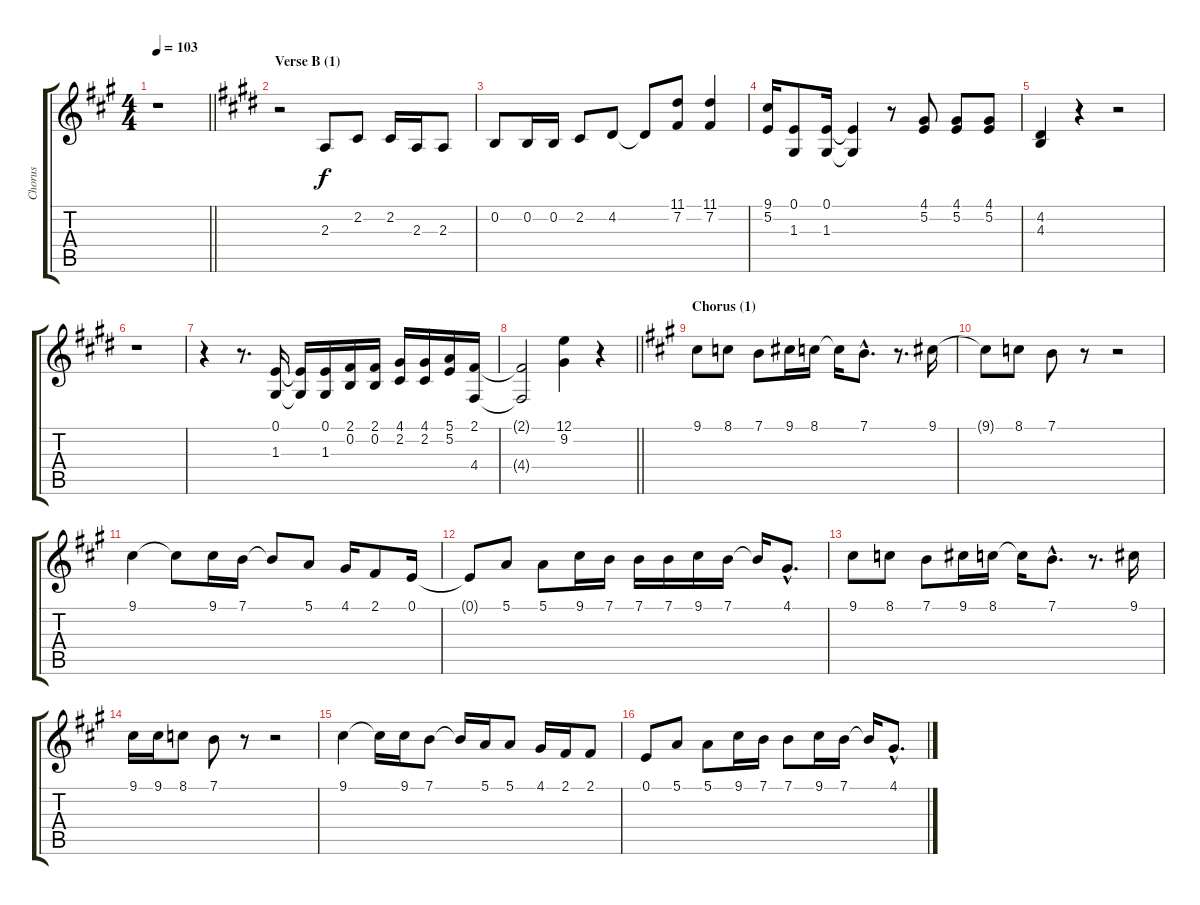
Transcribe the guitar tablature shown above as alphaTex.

\track ("Chorus" "Chorus") {instrument sopranosax}
\staff {score tabs}
\tuning (E4 B3 G3 D3 A2 E2) {hide}
\ts (4 4)
\tempo 103
\clef g2
\barLineRight lightlight
\ks f#minor
r.1{dy f} |
\section ("" "Verse B (1)")
\ks c#minor
r.2 2.3.8 2.2.8 2.2.16 2.3.16 2.3.8 |
0.2.8 0.2.16 0.2.16 2.2.8 4.2.8 4.2{t}.8 (11.1 7.2).8 (11.1 7.2).4 |
(9.1 5.2).16 (0.1 1.3).8 (0.1 1.3).16 (0.1{t} 1.3{t}).4 r.8 (4.1 5.2).8 (4.1 5.2).8 (4.1 5.2).8 |
(4.2 4.3).4 r.4 r.2 |
r.1 |
r.4 r.8{d} (0.1 1.3).16 (0.1{t} 1.3{t}).16 (0.1 1.3).16 (2.1 0.2).16 (2.1 0.2).16 (4.1 2.2).16 (4.1 2.2).16 (5.1 5.2).16 (2.1 4.4).16 |
\barLineRight lightlight
(2.1{t} 4.4{t}).2 (12.1 9.2).4 r.4 |
\section ("" "Chorus (1)")
\ks f#minor
9.1.8 8.1.8 7.1.8 9.1.16 8.1.16 8.1{t}.16 7.1{hac}.8{d} r.8{d} 9.1.16 |
9.1{t}.8 8.1.8 7.1.8 r.8 r.2 |
9.1.4 9.1{t}.8 9.1.16 7.1.16 7.1{t}.8 5.1.8 4.1.16 2.1.8 0.1.16 |
0.1{t}.8 5.1.8 5.1.8 9.1.16 7.1.16 7.1.16 7.1.16 9.1.16 7.1.16 7.1{t}.16 4.1{hac}.8{d} |
9.1.8 8.1.8 7.1.8 9.1.16 8.1.16 8.1{t}.16 7.1{hac}.8{d} r.8{d} 9.1.16 |
9.1.16 9.1.16 8.1.8 7.1.8 r.8 r.2 |
9.1.4 9.1{t}.16 9.1.16 7.1.8 7.1{t}.16 5.1.16 5.1.8 4.1.16 2.1.16 2.1.8 |
0.1.8 5.1.8 5.1.8 9.1.16 7.1.16 7.1.8 9.1.16 7.1.16 7.1{t}.16 4.1{hac}.8{d}
